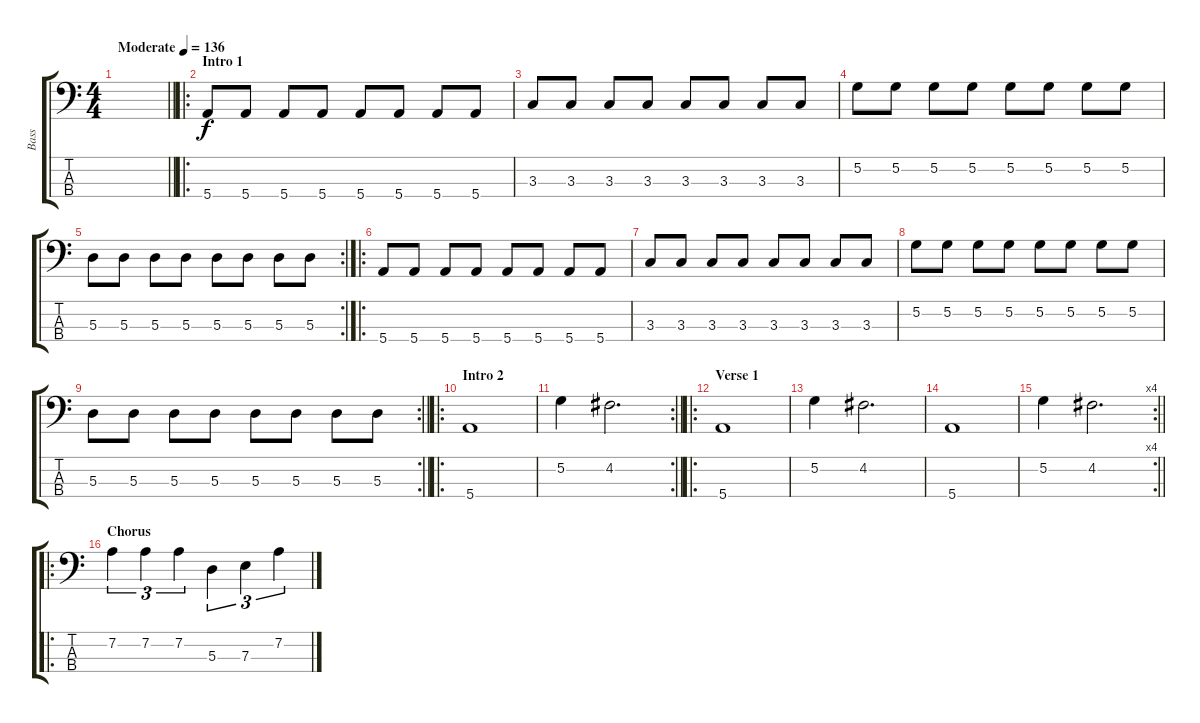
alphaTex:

\track ("Bass" "Bass") {instrument electricbassfinger}
\staff {score tabs}
\tuning (G2 D2 A1 E1) {hide}
\ts (4 4)
\tempo (136 "Moderate")
\clef f4
\barLineRight lightlight
\ks c
|
\ro
\section ("" "Intro 1")
5.4.8 5.4.8 5.4.8 5.4.8 5.4.8 5.4.8 5.4.8 5.4.8 |
3.3.8 3.3.8 3.3.8 3.3.8 3.3.8 3.3.8 3.3.8 3.3.8 |
5.2.8 5.2.8 5.2.8 5.2.8 5.2.8 5.2.8 5.2.8 5.2.8 |
\rc 2
5.3.8 5.3.8 5.3.8 5.3.8 5.3.8 5.3.8 5.3.8 5.3.8 |
\ro
5.4.8 5.4.8 5.4.8 5.4.8 5.4.8 5.4.8 5.4.8 5.4.8 |
3.3.8 3.3.8 3.3.8 3.3.8 3.3.8 3.3.8 3.3.8 3.3.8 |
5.2.8 5.2.8 5.2.8 5.2.8 5.2.8 5.2.8 5.2.8 5.2.8 |
\rc 2
\barLineRight lightlight
5.3.8 5.3.8 5.3.8 5.3.8 5.3.8 5.3.8 5.3.8 5.3.8 |
\ro
\section ("" "Intro 2")
5.4.1 |
\rc 2
\barLineRight lightlight
5.2.4 4.2.2{d} |
\ro
\section ("" "Verse 1")
5.4.1 |
5.2.4 4.2.2{d} |
5.4.1 |
\rc 4
\barLineRight lightlight
5.2.4 4.2.2{d} |
\ro
\section ("" "Chorus")
7.2.4{tu (3 2)} 7.2.4{tu (3 2)} 7.2.4{tu (3 2)} 5.3.4{tu (3 2)} 7.3.4{tu (3 2)} 7.2.4{tu (3 2)}
